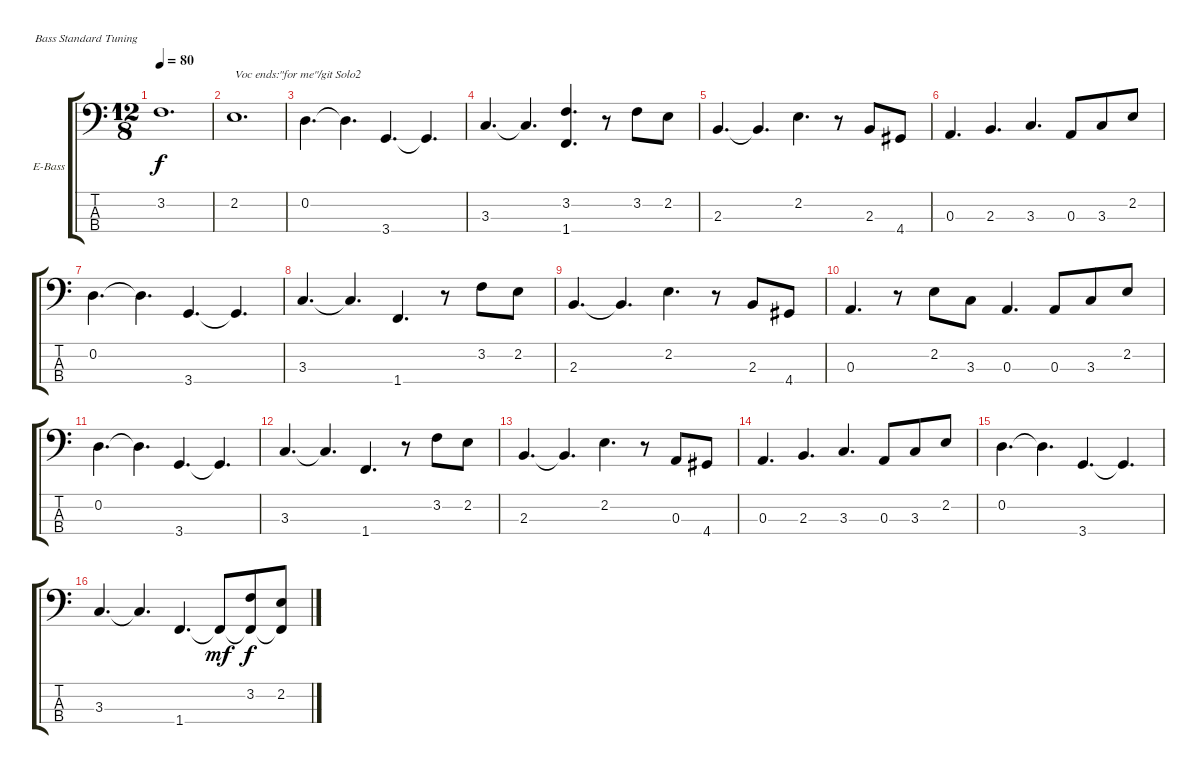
\bracketExtendMode groupsimilarinstruments
\firstSystemTrackNameOrientation horizontal
\otherSystemsTrackNameOrientation horizontal
\track ("Бас" "E-Bass") {instrument electricbassfinger}
\staff {score tabs}
\tuning (G2 D2 A1 E1)
\ts (12 8)
\tempo 80
\clef f4
\ks c
3.2.1{d dy f} |
2.2.1{d txt "Voc ends:\"for me\"/git Solo2"} |
0.2.4{d} 0.2{t}.4{d} 3.4.4{d} 3.4{t}.4{d} |
3.3.4{d} 3.3{t}.4{d} (3.2 1.4).4{d} r.8 3.2.8 2.2.8 |
2.3.4{d} 2.3{t}.4{d} 2.2.4{d} r.8 2.3.8 4.4.8 |
0.3.4{d} 2.3.4{d} 3.3.4{d} 0.3.8 3.3.8 2.2.8 |
0.2.4{d} 0.2{t}.4{d} 3.4.4{d} 3.4{t}.4{d} |
3.3.4{d} 3.3{t}.4{d} 1.4.4{d} r.8 3.2.8 2.2.8 |
2.3.4{d} 2.3{t}.4{d} 2.2.4{d} r.8 2.3.8 4.4.8 |
0.3.4{d} r.8 2.2.8 3.3.8 0.3.4{d} 0.3.8 3.3.8 2.2.8 |
0.2.4{d} 0.2{t}.4{d} 3.4.4{d} 3.4{t}.4{d} |
3.3.4{d} 3.3{t}.4{d} 1.4.4{d} r.8 3.2.8 2.2.8 |
2.3.4{d} 2.3{t}.4{d} 2.2.4{d} r.8 0.3.8 4.4.8 |
0.3.4{d} 2.3.4{d} 3.3.4{d} 0.3.8 3.3.8 2.2.8 |
0.2.4{d} 0.2{t}.4{d} 3.4.4{d} 3.4{t}.4{d} |
3.3.4{d} 3.3{t}.4{d} 1.4.4{d} 1.4{t}.8{dy mf} (3.2 1.4{t}).8{dy f} (2.2 1.4{t}).8
